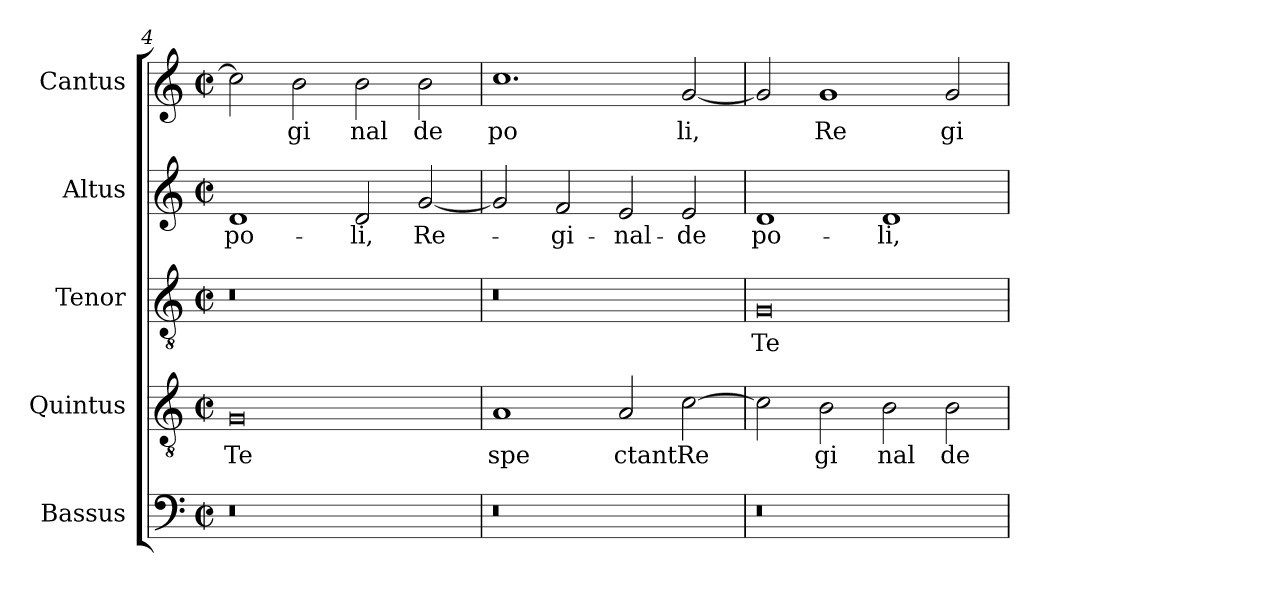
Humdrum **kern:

**kern	**kern	**text	**kern	**text	**kern	**text	**kern	**text
*part5	*part4	*part4	*part3	*part3	*part2	*part2	*part1	*part1
*staff5	*staff4	*staff4	*staff3	*staff3	*staff2	*staff2	*staff1	*staff1
*I"Bassus	*I"Quintus	*	*I"Tenor	*	*I"Altus	*	*I"Cantus	*
*clefF4	*clefGv2	*	*clefGv2	*	*clefG2	*	*clefG2	*
*M2/2	*M2/2	*	*M2/2	*	*M2/2	*	*M2/2	*
*met(c|)	*met(c|)	*	*met(c|)	*	*met(c|)	*	*met(c|)	*
=4	=4	=4	=4	=4	=4	=4	=4	=4
!	!	!LO:LY:b:cj	!	!	!	!LO:LY:b:cj	!	!
0r	0G	Te	0r	.	1d	po-	2cc\]	.
!	!	!	!	!	!	!	!	!LO:LY:b:cj
.	.	.	.	.	.	.	2b\	gi
!	!	!	!	!	!	!LO:LY:b:cj	!	!LO:LY:b:cj
.	.	.	.	.	2d/	-li,	2b\	nal
!	!	!	!	!	!	!LO:LY:b	!	!LO:LY:b:cj
.	.	.	.	.	[<2g/	Re-	2b\	de
=5	=5	=5	=5	=5	=5	=5	=5	=5
!	!	!LO:LY:b:cj	!	!	!	!	!	!LO:LY:b:cj
0r	1A	spe	0r	.	2g/]	.	1.cc	po
!	!	!	!	!	!	!LO:LY:b:cj	!	!
.	.	.	.	.	2f/	-gi-	.	.
!	!	!LO:LY:b:cj	!	!	!	!LO:LY:b:cj	!	!
.	2A/	ctant	.	.	2e/	-nal-	.	.
!	!	!LO:LY:b	!	!	!	!LO:LY:b:cj	!	!LO:LY:b:cj
.	[>2c\	Re	.	.	2e/	-de	[<2g/	li,
=6	=6	=6	=6	=6	=6	=6	=6	=6
!	!	!	!	!LO:LY:b:cj	!	!LO:LY:b:cj	!	!
0r	2c\]	.	0G	Te	1d	po-	2g/]	.
!	!	!LO:LY:b:cj	!	!	!	!	!	!LO:LY:b:cj
.	2B\	gi	.	.	.	.	1g	Re
!	!	!LO:LY:b:cj	!	!	!	!LO:LY:b:cj	!	!
.	2B\	nal	.	.	1d	-li,	.	.
!	!	!LO:LY:b:cj	!	!	!	!	!	!LO:LY:b:cj
.	2B\	de	.	.	.	.	2g/	gi
=	=	=	=	=	=	=	=	=
*-	*-	*-	*-	*-	*-	*-	*-	*-
